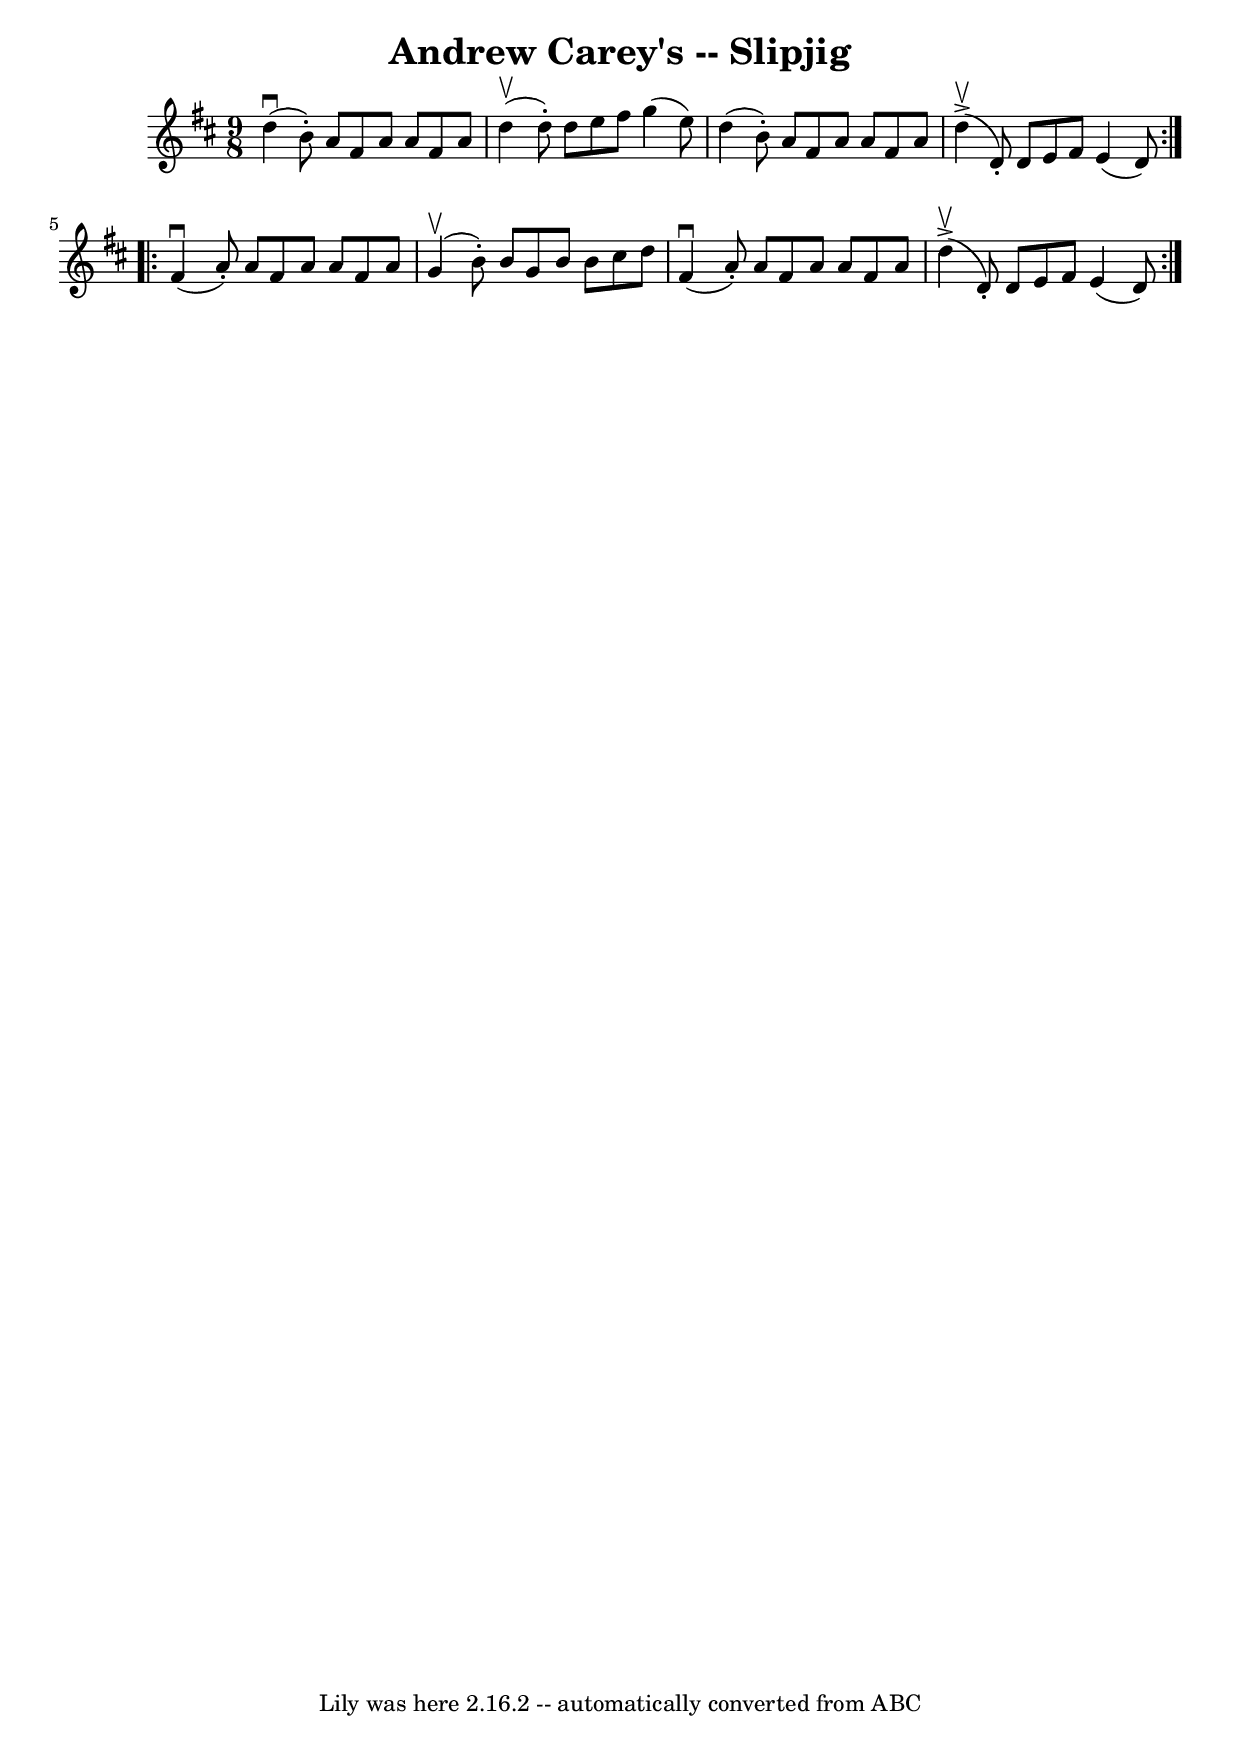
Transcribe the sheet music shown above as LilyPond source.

\version "2.7.40"
\include "Mammoth.ily"
\header {
	%% book = "Ryan's Mammoth Collection"
	crossRefNumber = "1"
	footnotes = ""
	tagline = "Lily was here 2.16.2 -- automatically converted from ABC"
	title = "Andrew Carey's -- Slipjig"
}
voicedefault =  {
\set Score.defaultBarType = "empty"

\repeat volta 2 {
\time 9/8 \key d \major d''4^\downbow(b'8 -.) a'8 fis'8 a'8    
a'8 fis'8 a'8  |
 d''4^\upbow(d''8 -.) d''8 e''8    
fis''8 g''4 (e''8) |
 d''4 (b'8 -.) a'8 fis'8 a'8 
 a'8 fis'8 a'8  |
 d''4^\upbow^\accent(d'8 -.) d'8    
e'8 fis'8 e'4 (d'8) } \repeat volta 2 { fis'4^\downbow(a'8 
-.) a'8 fis'8 a'8 a'8 fis'8 a'8  |
 g'4^\upbow(
b'8 -.) b'8 g'8 b'8 b'8 cis''8 d''8  |
 fis'4 
^\downbow(a'8 -.) a'8 fis'8 a'8 a'8 fis'8 a'8  |
   
d''4^\upbow^\accent(d'8 -.) d'8 e'8 fis'8 e'4 (d'8) }   
}

\score{
    <<

	\context Staff="default"
	{
	    \voicedefault 
	}

    >>
	\layout {
	}
	\midi {}
}
